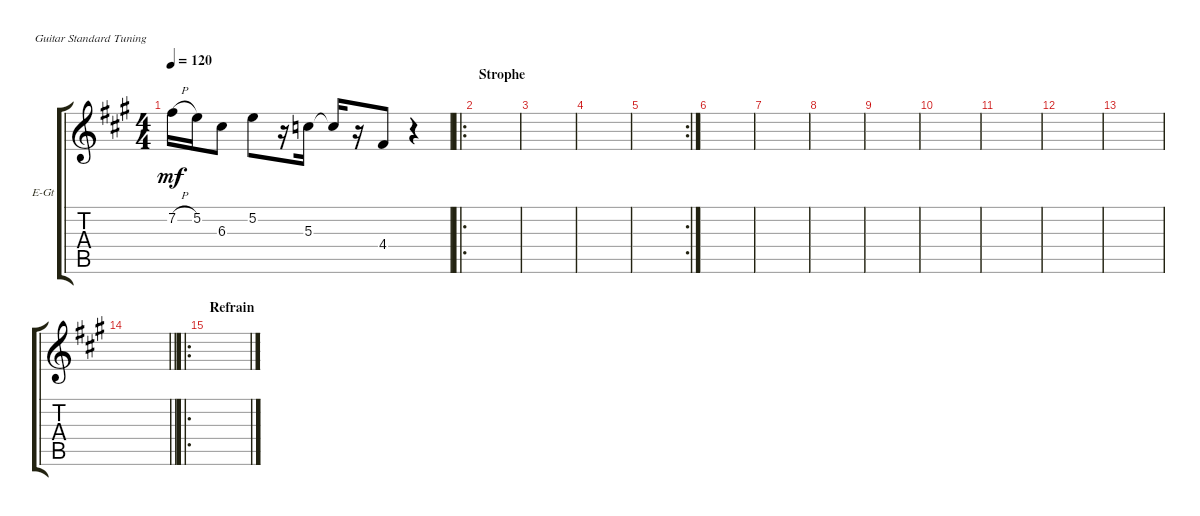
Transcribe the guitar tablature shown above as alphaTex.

\defaultSystemsLayout 4
\bracketExtendMode groupsimilarinstruments
\firstSystemTrackNameOrientation horizontal
\otherSystemsTrackNameOrientation horizontal
\track ("Bad Guitar" "E-Gt") {instrument overdrivenguitar}
\staff {score tabs}
\tuning (E4 B3 G3 D3 A2 E2)
\ts (4 4)
\tempo 120
\clef g2
\ks f#minor
7.2{h}.16{dy mf} 5.2.16 6.3.8 5.2.8 r.16 5.3.16 5.3{t}.16 r.16 4.4.8 r.4 |
\ro
\section ("" "Strophe")
|
|
|
\rc 2
|
|
|
|
|
|
|
|
|
\barLineRight lightlight
|
\ro
\section ("" "Refrain")
